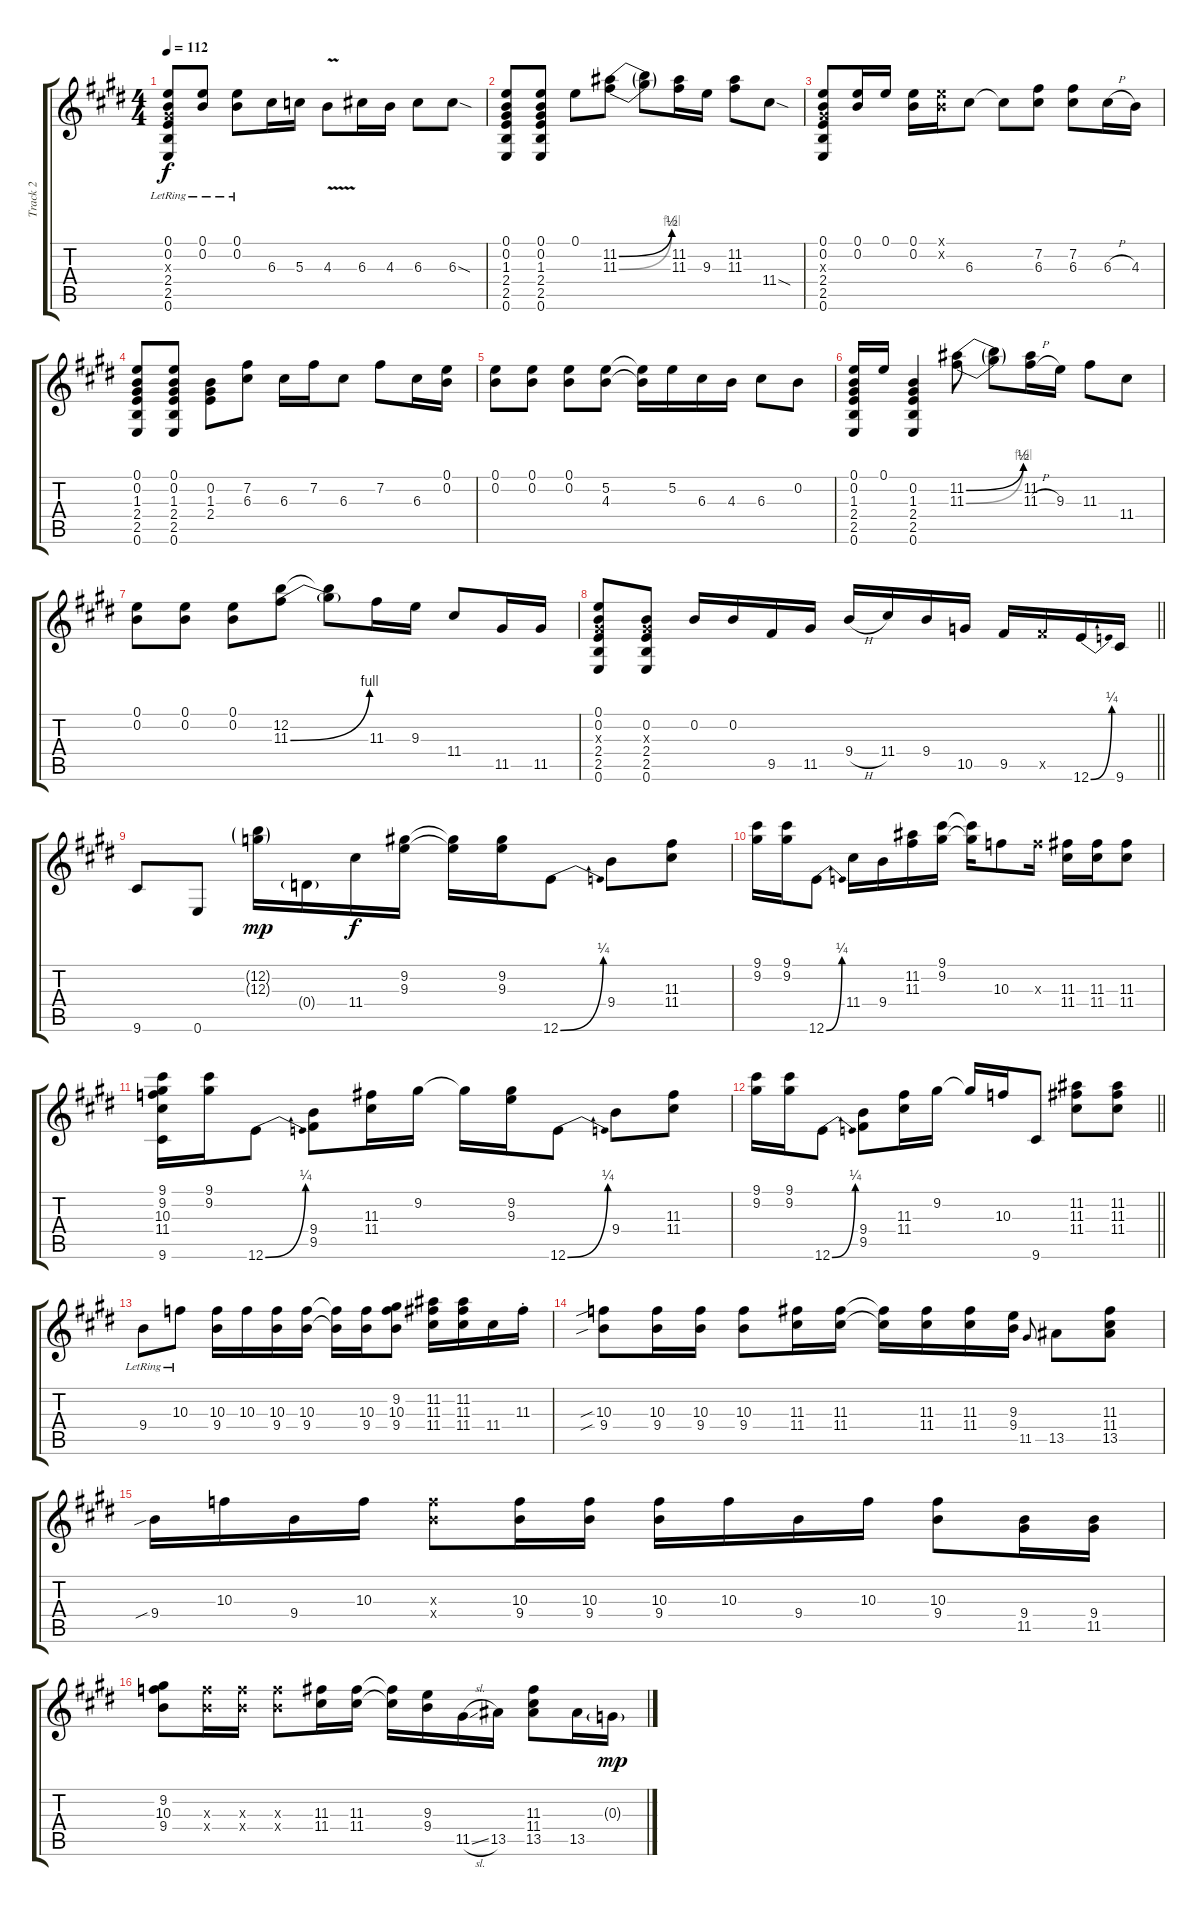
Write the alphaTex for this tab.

\track ("Track 2" "Track 2") {instrument electricguitarjazz}
\staff {score tabs}
\tuning (E4 B3 G3 D3 A2 E2) {hide}
\ts (4 4)
\tempo 112
\clef g2
\ks e
(0.1{lr} 0.2{lr} 1.3{x} 2.4{lr} 2.5{lr} 0.6{lr}).8{dy f} (0.1{lr} 0.2{lr}).8 (0.1{lr} 0.2{lr}).8 6.3.16 5.3.16 4.3{v}.8 6.3.16 4.3.16 6.3.8 6.3{sod}.8 |
(0.1 0.2 1.3 2.4 2.5 0.6).8 (0.1 0.2 1.3 2.4 2.5 0.6).8 0.1.8 (11.2{be (bend 0 0 60 2)} 11.3{be (bend 0 0 60 4)}).8 (11.2{t} 11.3{t}).8 (11.2 11.3).16 9.3.16 (11.2 11.3).8 11.4{sod}.8 |
(0.1 0.2 1.3{x} 2.4 2.5 0.6).8 (0.1 0.2).16 0.1.16 (0.1 0.2).16 (0.1{x} 0.2{x}).16 6.3.8 6.3{t}.8 (7.2 6.3).8 (7.2 6.3).8 6.3{h}.16 4.3.16 |
(0.1 0.2 1.3 2.4 2.5 0.6).8 (0.1 0.2 1.3 2.4 2.5 0.6).8 (0.2 1.3 2.4).8 (7.2 6.3).8 6.3.16 7.2.16 6.3.8 7.2.8 6.3.16 (0.1 0.2).16 |
(0.1 0.2).8 (0.1 0.2).8 (0.1 0.2).8 (5.2 4.3).8 (5.2{t} 4.3{t}).16 5.2.16 6.3.16 4.3.16 6.3.8 0.2.8 |
(0.1 0.2 1.3 2.4 2.5 0.6).16 0.1.16 (0.2 1.3 2.4 2.5 0.6).4 (11.2{be (bend 0 0 60 2)} 11.3{be (bend 0 0 60 4)}).8 (11.2{t} 11.3{t}).8 (11.2 11.3{h}).16 9.3.16 11.3.8 11.4.8 |
(0.1 0.2).8 (0.1 0.2).8 (0.1 0.2).8 (12.2 11.3{be (bend 0 0 60 4)}).8 (12.2{t} 11.3{t}).8 11.3.16 9.3.16 11.4.8 11.5.16 11.5.16 |
\barLineRight lightlight
(0.1 0.2 1.3{x} 2.4 2.5 0.6).8 (0.2 1.3{x} 2.4 2.5 0.6).8 0.2.16 0.2.16 9.5.16 11.5.16 9.4{h}.16 11.4.16 9.4.16 10.5.16 9.5.16 9.5{x}.16 12.6{be (bend 0 0 60 1)}.16 9.6.16 |
9.6.8 0.6.8 (12.2{g} 12.3{g}).16{dy mp} 0.4{g}.16 11.4.16{dy f} (9.2 9.3).16 (9.2{t} 9.3{t}).16 (9.2 9.3).16 12.6{be (bend 0 0 60 1)}.8 9.4.8 (11.3 11.4).8 |
(9.1 9.2).16 (9.1 9.2).16 12.6{be (bend 0 0 60 1)}.8 11.4.16 9.4.16 (11.2 11.3).16 (9.1 9.2).16 (9.1{t} 9.2{t}).16 10.3.8 10.3{x}.16 (11.3 11.4).16 (11.3 11.4).16 (11.3 11.4).8 |
(9.1 9.2 10.3 11.4 9.6).16 (9.1 9.2).16 12.6{be (bend 0 0 60 1)}.8 (9.4 9.5).8 (11.3 11.4).16 9.2.16 9.2{t}.16 (9.2 9.3).16 12.6{be (bend 0 0 60 1)}.8 9.4.8 (11.3 11.4).8 |
\barLineRight lightlight
(9.1 9.2).16 (9.1 9.2).16 12.6{be (bend 0 0 60 1)}.8 (9.4 9.5).8 (11.3 11.4).16 9.2.16 9.2{t}.16 10.3.16 9.6.8 (11.2 11.3 11.4).8 (11.2 11.3 11.4).8 |
9.4{lr}.8 10.3{lr}.8 (10.3 9.4).16 10.3.16 (10.3 9.4).16 (10.3 9.4).16 (10.3{t} 9.4{t}).16 (10.3 9.4).16 (9.2 10.3 9.4).8 (11.2 11.3 11.4).16 (11.2 11.3 11.4).16 11.4.16 11.3{st}.16 |
(10.3{sib} 9.4{sib}).8 (10.3 9.4).16 (10.3 9.4).16 (10.3 9.4).8 (11.3 11.4).16 (11.3 11.4).16 (11.3{t} 11.4{t}).16 (11.3 11.4).16 (11.3 11.4).16 (9.3 9.4).16 11.5.8{gr onbeat} 13.5.8 (11.3 11.4 13.5).8 |
9.4{sib}.16 10.3.16 9.4.16 10.3.16 (10.3{x} 9.4{x}).8 (10.3 9.4).16 (10.3 9.4).16 (10.3 9.4).16 10.3.16 9.4.16 10.3.16 (10.3 9.4).8 (9.4 11.5).16 (9.4 11.5).16 |
(9.2 10.3 9.4).8 (10.3{x} 9.4{x}).16 (10.3{x} 9.4{x}).16 (10.3{x} 9.4{x}).8 (11.3 11.4).16 (11.3 11.4).16 (11.3{t} 11.4{t}).16 (9.3 9.4).16 11.5{sl}.16 13.5.16 (11.3 11.4 13.5).8 13.5.16 0.3{g}.16{dy mp}
